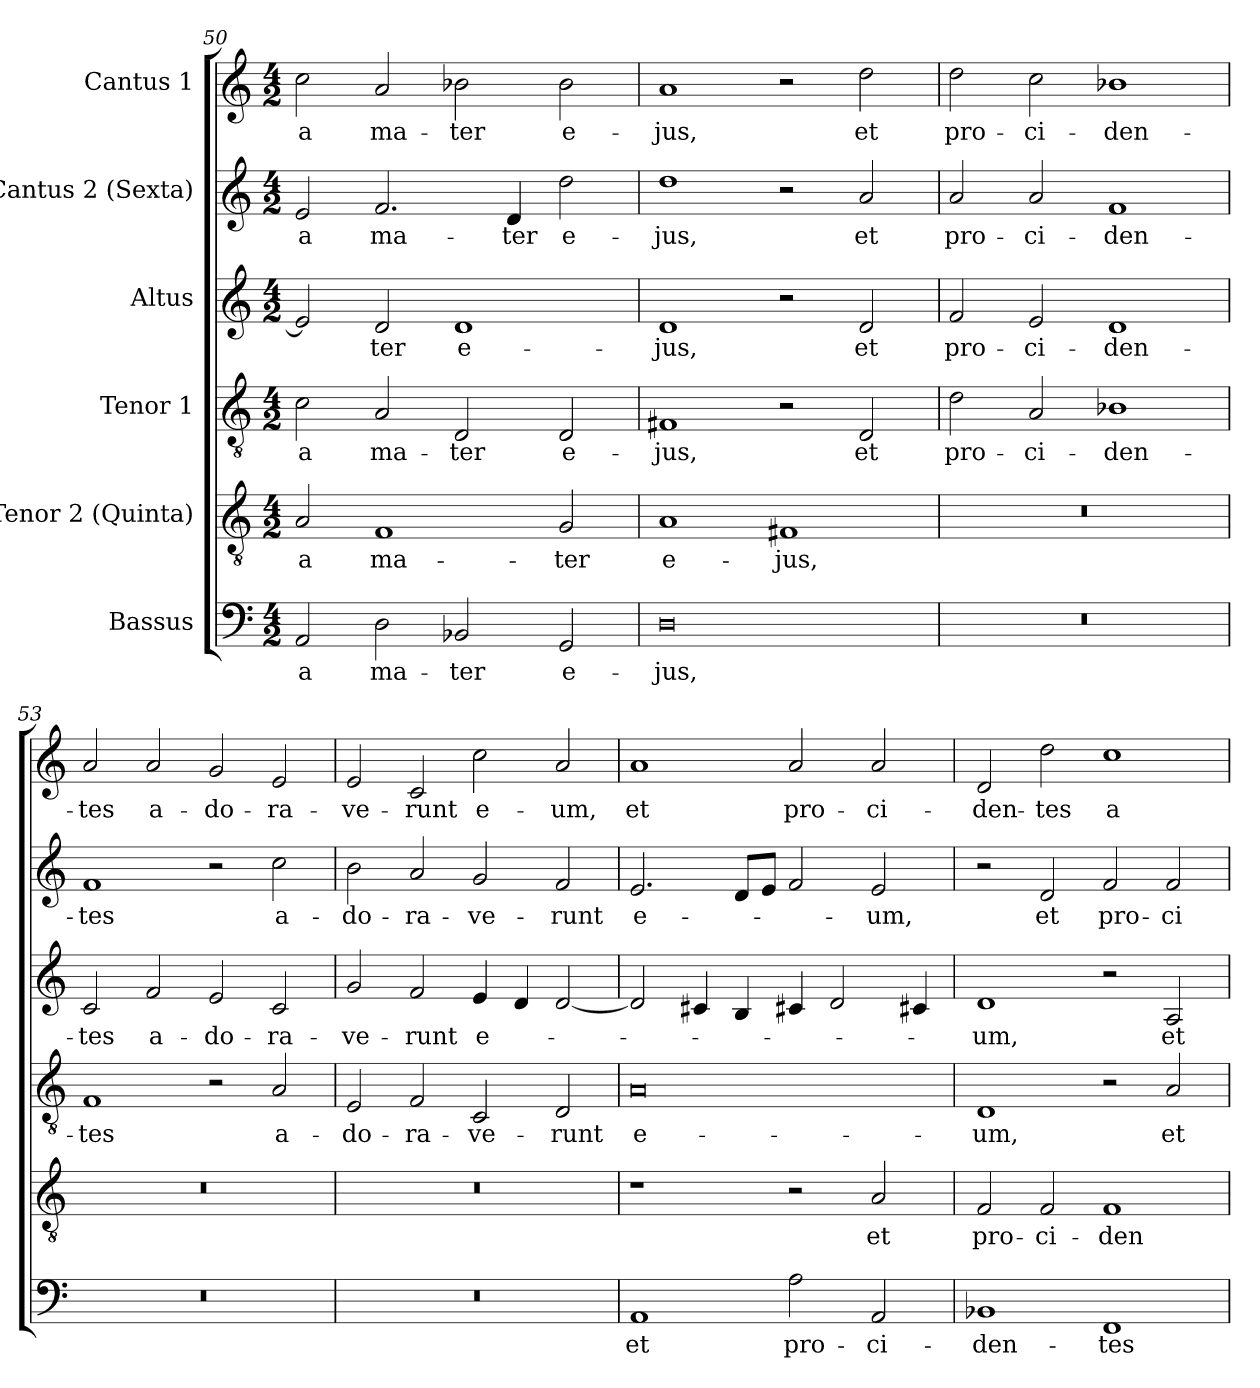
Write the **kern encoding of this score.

**kern	**text	**kern	**text	**kern	**text	**kern	**text	**kern	**text	**kern	**text
*part6	*part6	*part5	*part5	*part4	*part4	*part3	*part3	*part2	*part2	*part1	*part1
*staff6	*staff6	*staff5	*staff5	*staff4	*staff4	*staff3	*staff3	*staff2	*staff2	*staff1	*staff1
*I"Bassus	*	*I"Tenor 2 (Quinta)	*	*I"Tenor 1	*	*I"Altus	*	*I"Cantus 2 (Sexta)	*	*I"Cantus 1	*
*clefF4	*	*clefGv2	*	*clefGv2	*	*clefG2	*	*clefG2	*	*clefG2	*
*k[]	*	*k[]	*	*k[]	*	*k[]	*	*k[]	*	*k[]	*
*M4/2	*	*M4/2	*	*M4/2	*	*M4/2	*	*M4/2	*	*M4/2	*
=50	=50	=50	=50	=50	=50	=50	=50	=50	=50	=50	=50
!	!LO:LY:b	!	!LO:LY:b	!	!LO:LY:b	!	!	!	!LO:LY:b	!	!LO:LY:b
2AA/	-a	2A/	-a	2c\	-a	2e/]	.	2e/	-a	2cc\	-a
!	!LO:LY:b	!	!LO:LY:b	!	!LO:LY:b	!	!LO:LY:b	!	!LO:LY:b	!	!LO:LY:b
2D\	ma-	1F	ma-	2A/	ma-	2d/	-ter	2.f/	ma-	2a/	ma-
!	!LO:LY:b	!	!	!	!LO:LY:b	!	!LO:LY:b	!	!	!	!LO:LY:b
2BB-X/	-ter	.	.	2D/	-ter	1d	e-	.	.	2b-X\	-ter
!	!	!	!	!	!	!	!	!	!LO:LY:b	!	!
.	.	.	.	.	.	.	.	4d/	-ter	.	.
!	!LO:LY:b	!	!LO:LY:b	!	!LO:LY:b	!	!	!	!LO:LY:b	!	!LO:LY:b
2GG/	e-	2G/	-ter	2D/	e-	.	.	2dd\	e-	2b-\	e-
=51	=51	=51	=51	=51	=51	=51	=51	=51	=51	=51	=51
!	!LO:LY:b	!	!LO:LY:b	!	!LO:LY:b	!	!LO:LY:b	!	!LO:LY:b	!	!LO:LY:b
0D	-jus,	1A	e-	1F#X	-jus,	1d	-jus,	1dd	-jus,	1a	-jus,
!	!	!	!LO:LY:b	!	!	!	!	!	!	!	!
.	.	1F#X	-jus,	2r	.	2r	.	2r	.	2r	.
!	!	!	!	!	!LO:LY:b	!	!LO:LY:b	!	!LO:LY:b	!	!LO:LY:b
.	.	.	.	2D/	et	2d/	et	2a/	et	2dd\	et
=52	=52	=52	=52	=52	=52	=52	=52	=52	=52	=52	=52
!	!	!	!	!	!LO:LY:b	!	!LO:LY:b	!	!LO:LY:b	!	!LO:LY:b
0r	.	0r	.	2d\	pro-	2f/	pro-	2a/	pro-	2dd\	pro-
!	!	!	!	!	!LO:LY:b	!	!LO:LY:b	!	!LO:LY:b	!	!LO:LY:b
.	.	.	.	2A/	-ci-	2e/	-ci-	2a/	-ci-	2cc\	-ci-
!	!	!	!	!	!LO:LY:b	!	!LO:LY:b	!	!LO:LY:b	!	!LO:LY:b
.	.	.	.	1B-X	-den-	1d	-den-	1f	-den-	1b-X	-den-
!!LO:PB:g=z
=53	=53	=53	=53	=53	=53	=53	=53	=53	=53	=53	=53
!	!	!	!	!	!LO:LY:b	!	!LO:LY:b	!	!LO:LY:b	!	!LO:LY:b
0r	.	0r	.	1F	-tes	2c/	-tes	1f	-tes	2a/	-tes
!	!	!	!	!	!	!	!LO:LY:b	!	!	!	!LO:LY:b
.	.	.	.	.	.	2f/	a-	.	.	2a/	a-
!	!	!	!	!	!	!	!LO:LY:b	!	!	!	!LO:LY:b
.	.	.	.	2r	.	2e/	-do-	2r	.	2g/	-do-
!	!	!	!	!	!LO:LY:b	!	!LO:LY:b	!	!LO:LY:b	!	!LO:LY:b
.	.	.	.	2A/	a-	2c/	-ra-	2cc\	a-	2e/	-ra-
=54	=54	=54	=54	=54	=54	=54	=54	=54	=54	=54	=54
!	!	!	!	!	!LO:LY:b	!	!LO:LY:b	!	!LO:LY:b	!	!LO:LY:b
0r	.	0r	.	2E/	-do-	2g/	-ve-	2b\	-do-	2e/	-ve-
!	!	!	!	!	!LO:LY:b	!	!LO:LY:b	!	!LO:LY:b	!	!LO:LY:b
.	.	.	.	2F/	-ra-	2f/	-runt	2a/	-ra-	2c/	-runt
!	!	!	!	!	!LO:LY:b	!	!LO:LY:b	!	!LO:LY:b	!	!LO:LY:b
.	.	.	.	2C/	-ve-	4e/	e-	2g/	-ve-	2cc\	e-
.	.	.	.	.	.	4d/	.	.	.	.	.
!	!	!	!	!	!LO:LY:b	!	!	!	!LO:LY:b	!	!LO:LY:b
.	.	.	.	2D/	-runt	[2d	.	2f/	-runt	2a/	-um,
=55	=55	=55	=55	=55	=55	=55	=55	=55	=55	=55	=55
!	!LO:LY:b	!	!	!	!LO:LY:b	!	!	!	!LO:LY:b	!	!LO:LY:b
1AA	et	1r	.	0A	e-	2d/]	.	2.e/	e-	1a	et
.	.	.	.	.	.	4c#X/	.	.	.	.	.
.	.	.	.	.	.	4B/	.	8d/L	.	.	.
.	.	.	.	.	.	.	.	8e/J	.	.	.
!	!LO:LY:b	!	!	!	!	!	!	!	!	!	!LO:LY:b
2A\	pro-	2r	.	.	.	4c#X/	.	2f/	.	2a/	pro-
.	.	.	.	.	.	2d/	.	.	.	.	.
!	!LO:LY:b	!	!LO:LY:b	!	!	!	!	!	!LO:LY:b	!	!LO:LY:b
2AA/	-ci-	2A/	et	.	.	.	.	2e/	-um,	2a/	-ci-
.	.	.	.	.	.	4c#X/	.	.	.	.	.
=56	=56	=56	=56	=56	=56	=56	=56	=56	=56	=56	=56
!	!LO:LY:b	!	!LO:LY:b	!	!LO:LY:b	!	!LO:LY:b	!	!	!	!LO:LY:b
1BB-X	-den-	2F/	pro-	1D	-um,	1d	-um,	2r	.	2d/	-den-
!	!	!	!LO:LY:b	!	!	!	!	!	!LO:LY:b	!	!LO:LY:b
.	.	2F/	-ci-	.	.	.	.	2d/	et	2dd\	-tes
!	!LO:LY:b	!	!LO:LY:b	!	!	!	!	!	!LO:LY:b	!	!LO:LY:b
1FF	-tes	1F	-den-	2r	.	2r	.	2f/	pro-	1cc	a-
!	!	!	!	!	!LO:LY:b	!	!LO:LY:b	!	!LO:LY:b	!	!
.	.	.	.	2A/	et	2A/	et	2f/	-ci-	.	.
=	=	=	=	=	=	=	=	=	=	=	=
*-	*-	*-	*-	*-	*-	*-	*-	*-	*-	*-	*-
